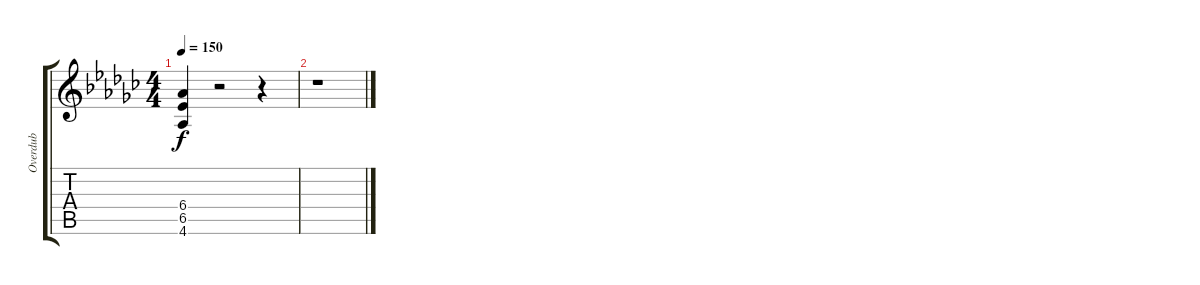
\track ("Overdub" "Overdub") {instrument distortionguitar}
\staff {score tabs}
\tuning (E4 B3 G3 D3 A2 E2) {hide}
\ts (4 4)
\tempo 150
\clef g2
\ks gb
(6.4 6.5 4.6).4{dy f} r.2 r.4 |
r.1
